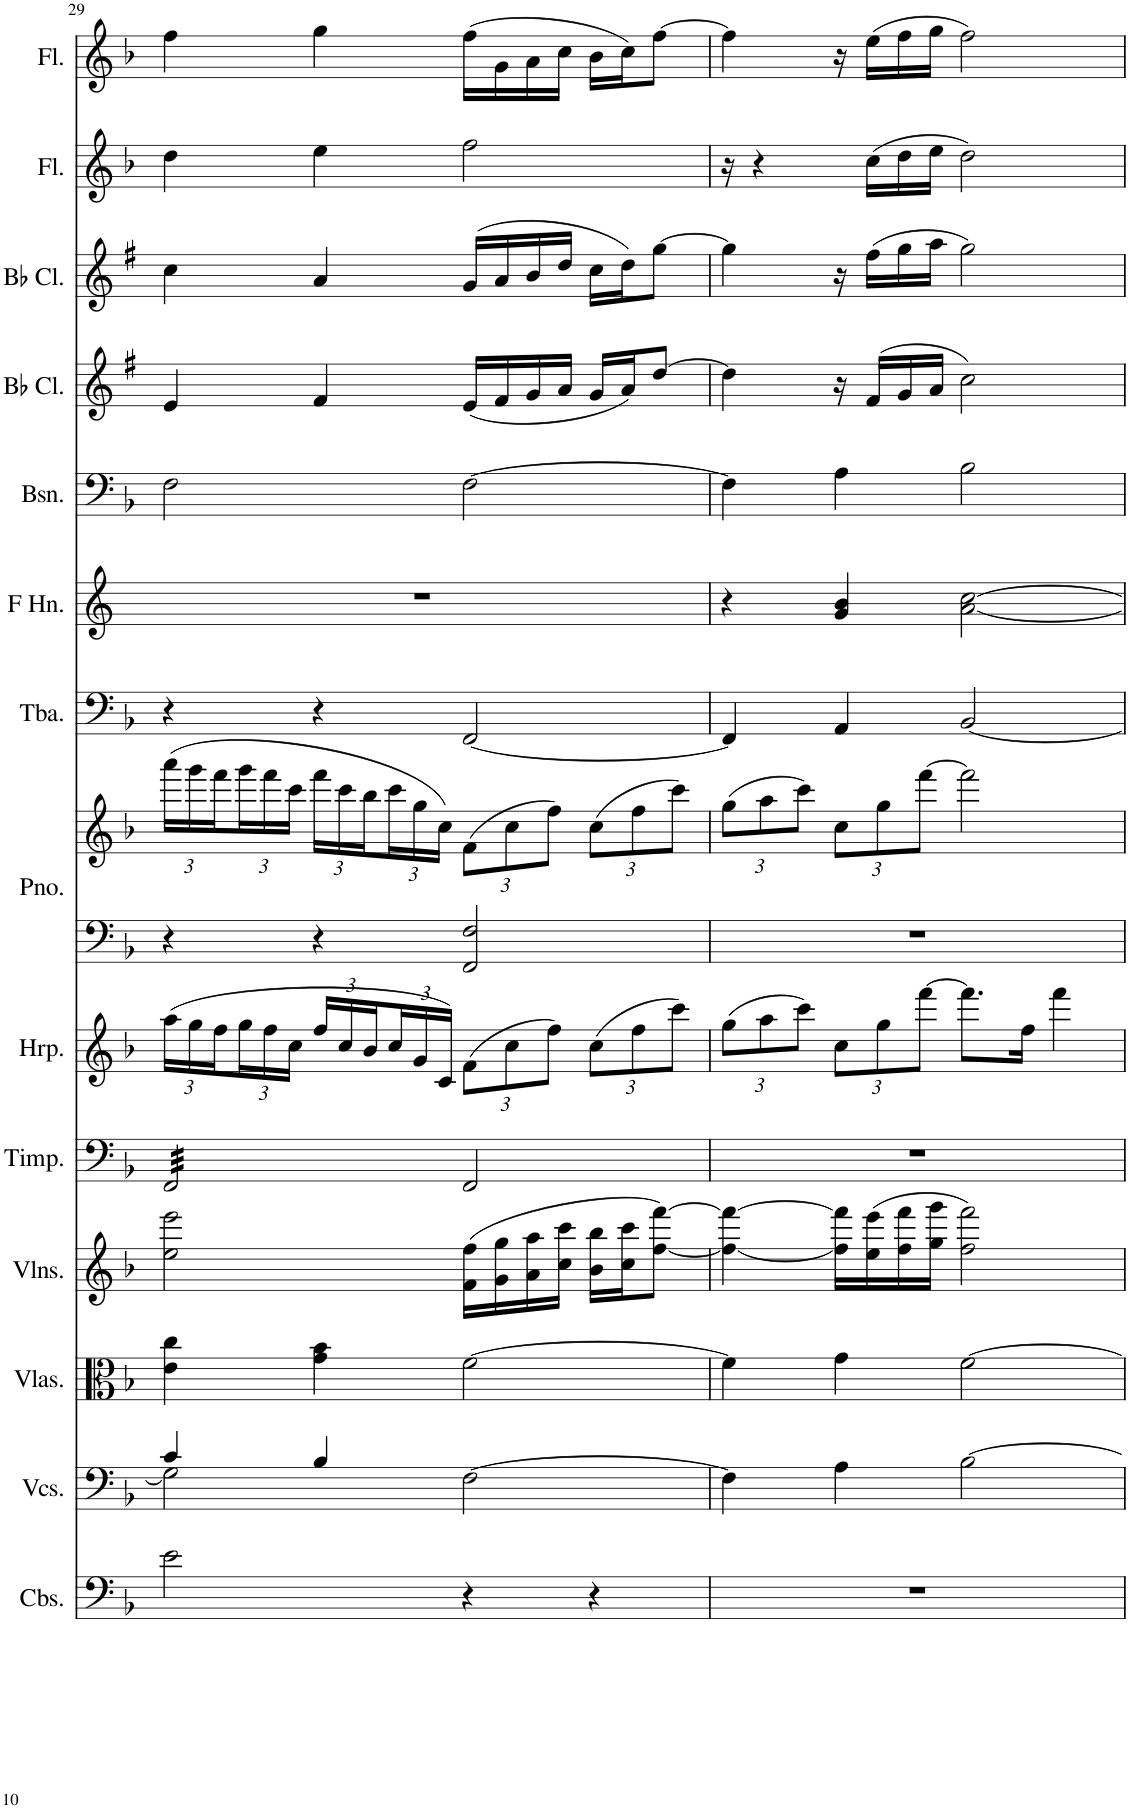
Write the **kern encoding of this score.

**kern	**kern	**kern	**kern	**kern	**kern	**kern	**kern	**kern	**kern	**kern	**kern	**kern	**kern	**kern
*part14	*part13	*part12	*part11	*part10	*part9	*part8	*part8	*part7	*part6	*part5	*part4	*part3	*part2	*part1
*staff15	*staff14	*staff13	*staff12	*staff11	*staff10	*staff9	*staff8	*staff7	*staff6	*staff5	*staff4	*staff3	*staff2	*staff1
*I"Contrabasses	*I"Violoncellos	*I"Violas	*I"Violins	*I"Timpani	*I"Harp	*I"Piano	*	*I"Tuba	*I"Horn in F	*I"Bassoon	*I"Bb Clarinet	*I"Bb Clarinet	*I"Flute	*I"Flute
*I'Cbs.	*I'Vcs.	*I'Vlas.	*I'Vlns.	*I'Timp.	*I'Hrp.	*I'Pno.	*	*I'Tba.	*	*I'Bsn.	*I'Bb Cl.	*I'Bb Cl.	*I'Fl.	*I'Fl.
!!LO:PB:g=z
*clefF4	*clefF4	*clefC3	*clefG2	*clefF4	*clefG2	*clefF4	*clefG2	*clefF4	*clefG2	*clefF4	*clefG2	*clefG2	*clefG2	*clefG2
*Trd7c12	*	*	*	*	*	*	*	*	*Trd4c7	*	*Trd1c2	*Trd1c2	*	*
*k[b-]	*k[b-]	*k[b-]	*k[b-]	*k[b-]	*k[b-]	*k[b-]	*k[b-]	*k[b-]	*k[]	*k[b-]	*k[f#]	*k[f#]	*k[b-]	*k[b-]
*M4/4	*M4/4	*M4/4	*M4/4	*M4/4	*M4/4	*M4/4	*M4/4	*M4/4	*M4/4	*M4/4	*M4/4	*M4/4	*M4/4	*M4/4
=29	=29	=29	=29	=29	=29	=29	=29	=29	=29	=29	=29	=29	=29	=29
*	*^	*	*	*	*	*	*	*	*	*	*	*	*	*
*	*	*	*	*	*	*Xbrackettup	*	*Xbrackettup	*	*	*	*	*	*	*
*	*	*	*	*	*tremolo	*	*	*	*	*	*	*	*	*	*
2e\	4c/	2G\]	4e\ 4cc\	2ee\ 2eee\	32FF/LLL	(24aa\LL	4r	(24aaa\LL	4r	1r	2F\	4e/	4cc\	4dd\	4ff\
.	.	.	.	.	32FF/	.	.	.	.	.	.	.	.	.	.
.	.	.	.	.	.	24gg\	.	24ggg\	.	.	.	.	.	.	.
.	.	.	.	.	32FF/	.	.	.	.	.	.	.	.	.	.
.	.	.	.	.	.	24ff\	.	24fff\	.	.	.	.	.	.	.
.	.	.	.	.	32FF/	.	.	.	.	.	.	.	.	.	.
.	.	.	.	.	32FF/	24gg\	.	24ggg\	.	.	.	.	.	.	.
.	.	.	.	.	32FF/	.	.	.	.	.	.	.	.	.	.
.	.	.	.	.	.	24ff\	.	24fff\	.	.	.	.	.	.	.
.	.	.	.	.	32FF/	.	.	.	.	.	.	.	.	.	.
.	.	.	.	.	.	24cc\JJ	.	24ccc\JJ	.	.	.	.	.	.	.
.	.	.	.	.	32FF/	.	.	.	.	.	.	.	.	.	.
.	4B-/	.	4g\ 4b-\	.	32FF/	24ff/LL	4r	24fff\LL	4r	.	.	4f#/	4a/	4ee\	4gg\
.	.	.	.	.	32FF/	.	.	.	.	.	.	.	.	.	.
.	.	.	.	.	.	24cc/	.	24ccc\	.	.	.	.	.	.	.
.	.	.	.	.	32FF/	.	.	.	.	.	.	.	.	.	.
.	.	.	.	.	.	24b-/	.	24bb-\	.	.	.	.	.	.	.
.	.	.	.	.	32FF/	.	.	.	.	.	.	.	.	.	.
.	.	.	.	.	32FF/	24cc/	.	24ccc\	.	.	.	.	.	.	.
.	.	.	.	.	32FF/	.	.	.	.	.	.	.	.	.	.
.	.	.	.	.	.	24g/	.	24gg\	.	.	.	.	.	.	.
.	.	.	.	.	32FF/	.	.	.	.	.	.	.	.	.	.
.	.	.	.	.	.	24c/JJ)	.	24cc\JJ)	.	.	.	.	.	.	.
.	.	.	.	.	32FF/JJJ	.	.	.	.	.	.	.	.	.	.
*	*	*	*	*	*Xtremolo	*	*	*	*	*	*	*	*	*	*
4r	[2F\	2ryy	[2f\	(16f\ 16ff\LL	2FF/	(12f\L	2FF/ 2F/	(12f\L	[2FF/	.	[2F\	(16e/LL	(16g/LL	2ff\	(16ff\LL
.	.	.	.	16g\ 16gg\	.	.	.	.	.	.	.	16f#/	16a/	.	16g\
.	.	.	.	.	.	12cc\	.	12cc\	.	.	.	.	.	.	.
.	.	.	.	16a\ 16aa\	.	.	.	.	.	.	.	16g/	16b/	.	16a\
.	.	.	.	.	.	12ff\J)	.	12ff\J)	.	.	.	.	.	.	.
.	.	.	.	16cc\ 16ccc\JJ	.	.	.	.	.	.	.	16a/JJ	16dd/JJ	.	16cc\JJ
4r	.	.	.	16b-\ 16bb-\LL	.	(12cc\L	.	(12cc\L	.	.	.	16g/LL	16cc\LL	.	16b-\LL
.	.	.	.	16cc\ 16ccc\J	.	.	.	.	.	.	.	16a/J)	16dd\J)	.	16cc\J)
.	.	.	.	.	.	12ff\	.	12ff\	.	.	.	.	.	.	.
.	.	.	.	[8ff\ [8fff\J)	.	.	.	.	.	.	.	[8dd/J	[8gg\J	.	[8ff\J
.	.	.	.	.	.	12ccc\J)	.	12ccc\J)	.	.	.	.	.	.	.
*	*v	*v	*	*	*	*	*	*	*	*	*	*	*	*	*
=30	=30	=30	=30	=30	=30	=30	=30	=30	=30	=30	=30	=30	=30	=30
1r	4F\]	4f\]	4ff\_ 4fff\_	1r	(12gg\L	1r	(12gg\L	4FF/]	4r	4F\]	4dd\]	4gg\]	16r	4ff\]
.	.	.	.	.	.	.	.	.	.	.	.	.	4r	.
.	.	.	.	.	12aa\	.	12aa\	.	.	.	.	.	.	.
.	.	.	.	.	12ccc\J)	.	12ccc\J)	.	.	.	.	.	.	.
.	4A\	4g\	16ff\] 16fff\]LL	.	12cc\L	.	12cc\L	4AA/	4g/ 4b/	4A\	16r	16r	.	16r
.	.	.	(16ee\ 16eee\	.	.	.	.	.	.	.	(16f#/LL	(16ff#\LL	(16cc\LL	(16ee\LL
.	.	.	.	.	12gg\	.	12gg\	.	.	.	.	.	.	.
.	.	.	16ff\ 16fff\	.	.	.	.	.	.	.	16g/	16gg\	16dd\	16ff\
.	.	.	.	.	[12fff\J	.	[12fff\J	.	.	.	.	.	.	.
.	.	.	16gg\ 16ggg\JJ	.	.	.	.	.	.	.	16a/JJ	16aa\JJ	16ee\JJ	16gg\JJ
.	[2B-\	[2f\	2ff\ 2fff\)	.	8.fff\L]	.	2fff\]	[2BB-/	[2a\ [2cc\	2B-\	2cc\)	2gg\)	2dd\)	2ff\)
.	.	.	.	.	16ff\Jk	.	.	.	.	.	.	.	.	.
.	.	.	.	.	4fff\	.	.	.	.	.	.	.	.	.
=	=	=	=	=	=	=	=	=	=	=	=	=	=	=
*-	*-	*-	*-	*-	*-	*-	*-	*-	*-	*-	*-	*-	*-	*-
